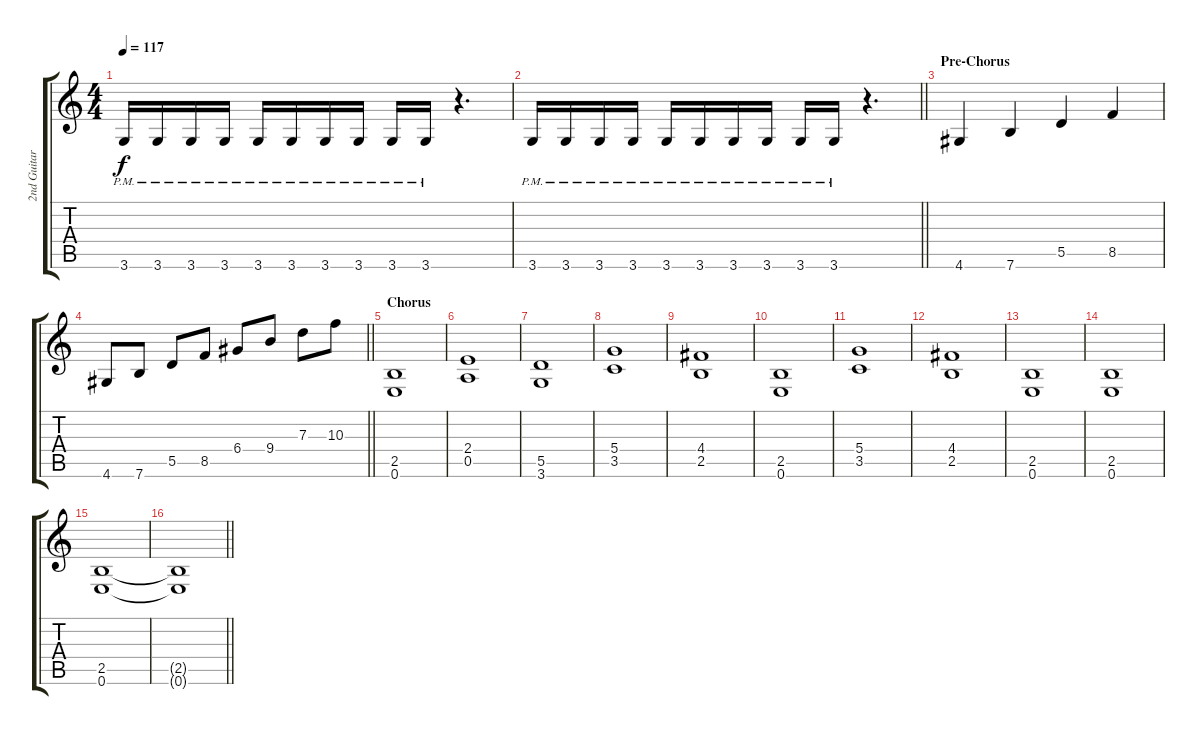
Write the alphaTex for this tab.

\track ("2nd Guitar" "2nd Guitar") {instrument electricguitarjazz}
\staff {score tabs}
\tuning (E4 B3 G3 D3 A2 E2) {hide}
\ts (4 4)
\tempo 117
\clef g2
\ks c
3.6{pm}.16{dy f} 3.6{pm}.16 3.6{pm}.16 3.6{pm}.16 3.6{pm}.16 3.6{pm}.16 3.6{pm}.16 3.6{pm}.16 3.6{pm}.16 3.6{pm}.16 r.4{d} |
\barLineRight lightlight
3.6{pm}.16 3.6{pm}.16 3.6{pm}.16 3.6{pm}.16 3.6{pm}.16 3.6{pm}.16 3.6{pm}.16 3.6{pm}.16 3.6{pm}.16 3.6{pm}.16 r.4{d} |
\section ("" "Pre-Chorus")
4.6.4 7.6.4 5.5.4 8.5.4 |
\barLineRight lightlight
4.6.8 7.6.8 5.5.8 8.5.8 6.4.8 9.4.8 7.3.8 10.3.8 |
\section ("" "Chorus")
(2.5 0.6).1 |
(2.4 0.5).1 |
(5.5 3.6).1 |
(5.4 3.5).1 |
(4.4 2.5).1 |
(2.5 0.6).1 |
(5.4 3.5).1 |
(4.4 2.5).1 |
(2.5 0.6).1 |
(2.5 0.6).1 |
(2.5 0.6).1 |
\barLineRight lightlight
(2.5{t} 0.6{t}).1
